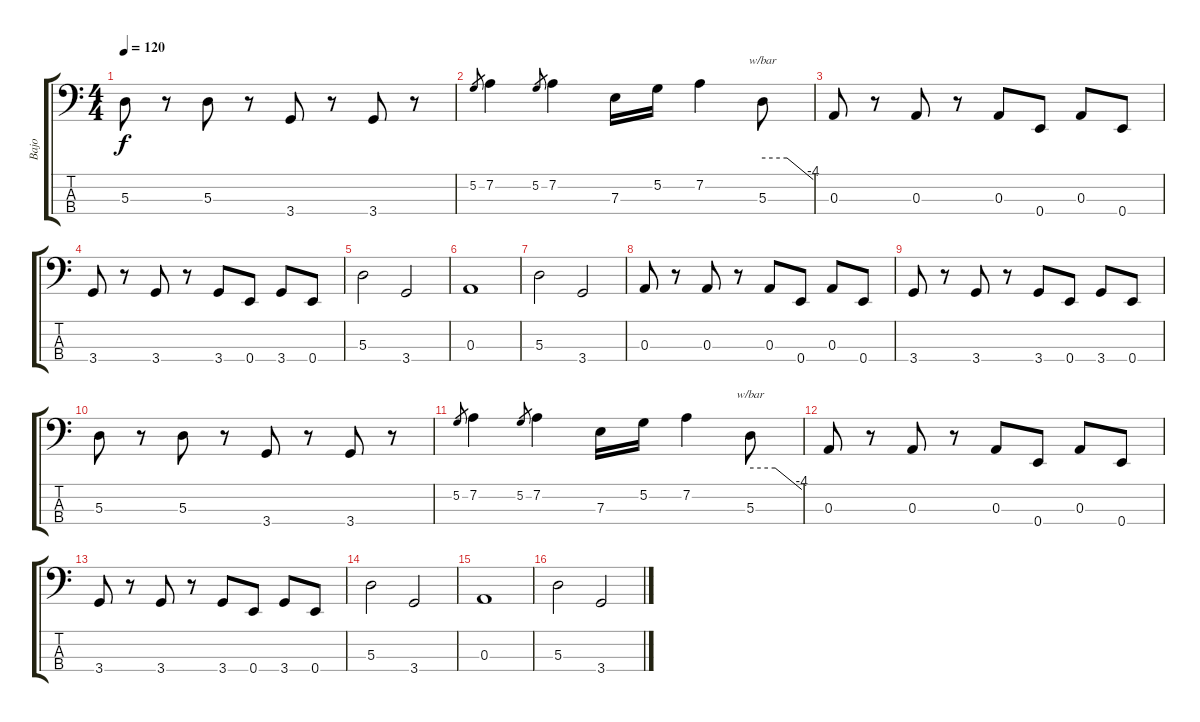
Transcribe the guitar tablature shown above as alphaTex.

\track ("Bajo" "Bajo") {instrument electricbasspick}
\staff {score tabs}
\tuning (G2 D2 A1 E1) {hide}
\ts (4 4)
\tempo 120
\clef f4
\ks c
5.3.8{dy f} r.8 5.3.8 r.8 3.4.8 r.8 3.4.8 r.8 |
5.2.8{gr} 7.2.4 5.2.8{gr} 7.2.4 7.3.16 5.2.16 7.2.4 5.3.8{tbe (custom default 0 0 29 0 60 -16)} |
0.3.8 r.8 0.3.8 r.8 0.3.8 0.4.8 0.3.8 0.4.8 |
3.4.8 r.8 3.4.8 r.8 3.4.8 0.4.8 3.4.8 0.4.8 |
5.3.2 3.4.2 |
0.3.1 |
5.3.2 3.4.2 |
0.3.8 r.8 0.3.8 r.8 0.3.8 0.4.8 0.3.8 0.4.8 |
3.4.8 r.8 3.4.8 r.8 3.4.8 0.4.8 3.4.8 0.4.8 |
5.3.8 r.8 5.3.8 r.8 3.4.8 r.8 3.4.8 r.8 |
5.2.8{gr} 7.2.4 5.2.8{gr} 7.2.4 7.3.16 5.2.16 7.2.4 5.3.8{tbe (custom default 0 0 29 0 60 -16)} |
0.3.8 r.8 0.3.8 r.8 0.3.8 0.4.8 0.3.8 0.4.8 |
3.4.8 r.8 3.4.8 r.8 3.4.8 0.4.8 3.4.8 0.4.8 |
5.3.2 3.4.2 |
0.3.1 |
5.3.2 3.4.2
